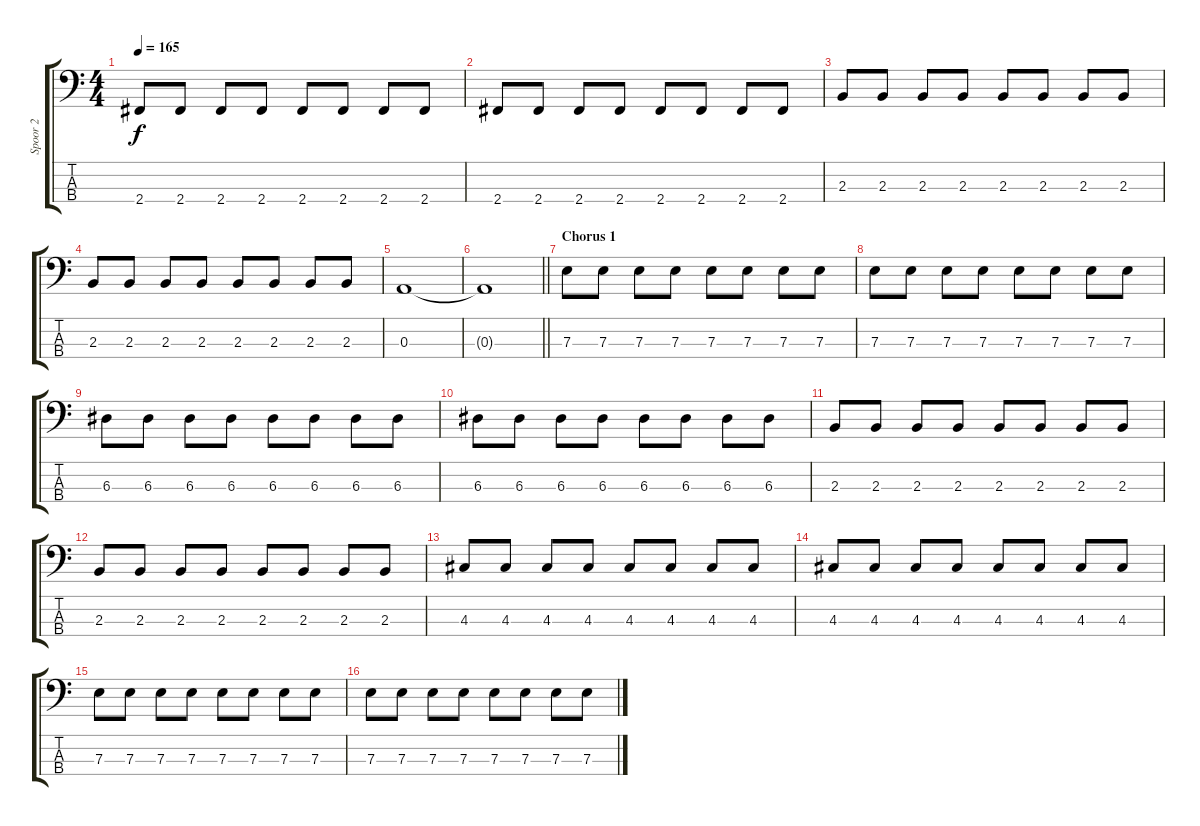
\track ("Spoor 2" "Spoor 2") {instrument electricbassfinger}
\staff {score tabs}
\tuning (G2 D2 A1 E1) {hide}
\ts (4 4)
\tempo 165
\clef f4
\ks c
2.4.8{dy f} 2.4.8 2.4.8 2.4.8 2.4.8 2.4.8 2.4.8 2.4.8 |
2.4.8 2.4.8 2.4.8 2.4.8 2.4.8 2.4.8 2.4.8 2.4.8 |
2.3.8 2.3.8 2.3.8 2.3.8 2.3.8 2.3.8 2.3.8 2.3.8 |
2.3.8 2.3.8 2.3.8 2.3.8 2.3.8 2.3.8 2.3.8 2.3.8 |
0.3.1 |
\barLineRight lightlight
0.3{t}.1 |
\section ("" "Chorus 1")
7.3.8 7.3.8 7.3.8 7.3.8 7.3.8 7.3.8 7.3.8 7.3.8 |
7.3.8 7.3.8 7.3.8 7.3.8 7.3.8 7.3.8 7.3.8 7.3.8 |
6.3.8 6.3.8 6.3.8 6.3.8 6.3.8 6.3.8 6.3.8 6.3.8 |
6.3.8 6.3.8 6.3.8 6.3.8 6.3.8 6.3.8 6.3.8 6.3.8 |
2.3.8 2.3.8 2.3.8 2.3.8 2.3.8 2.3.8 2.3.8 2.3.8 |
2.3.8 2.3.8 2.3.8 2.3.8 2.3.8 2.3.8 2.3.8 2.3.8 |
4.3.8 4.3.8 4.3.8 4.3.8 4.3.8 4.3.8 4.3.8 4.3.8 |
4.3.8 4.3.8 4.3.8 4.3.8 4.3.8 4.3.8 4.3.8 4.3.8 |
7.3.8 7.3.8 7.3.8 7.3.8 7.3.8 7.3.8 7.3.8 7.3.8 |
7.3.8 7.3.8 7.3.8 7.3.8 7.3.8 7.3.8 7.3.8 7.3.8
